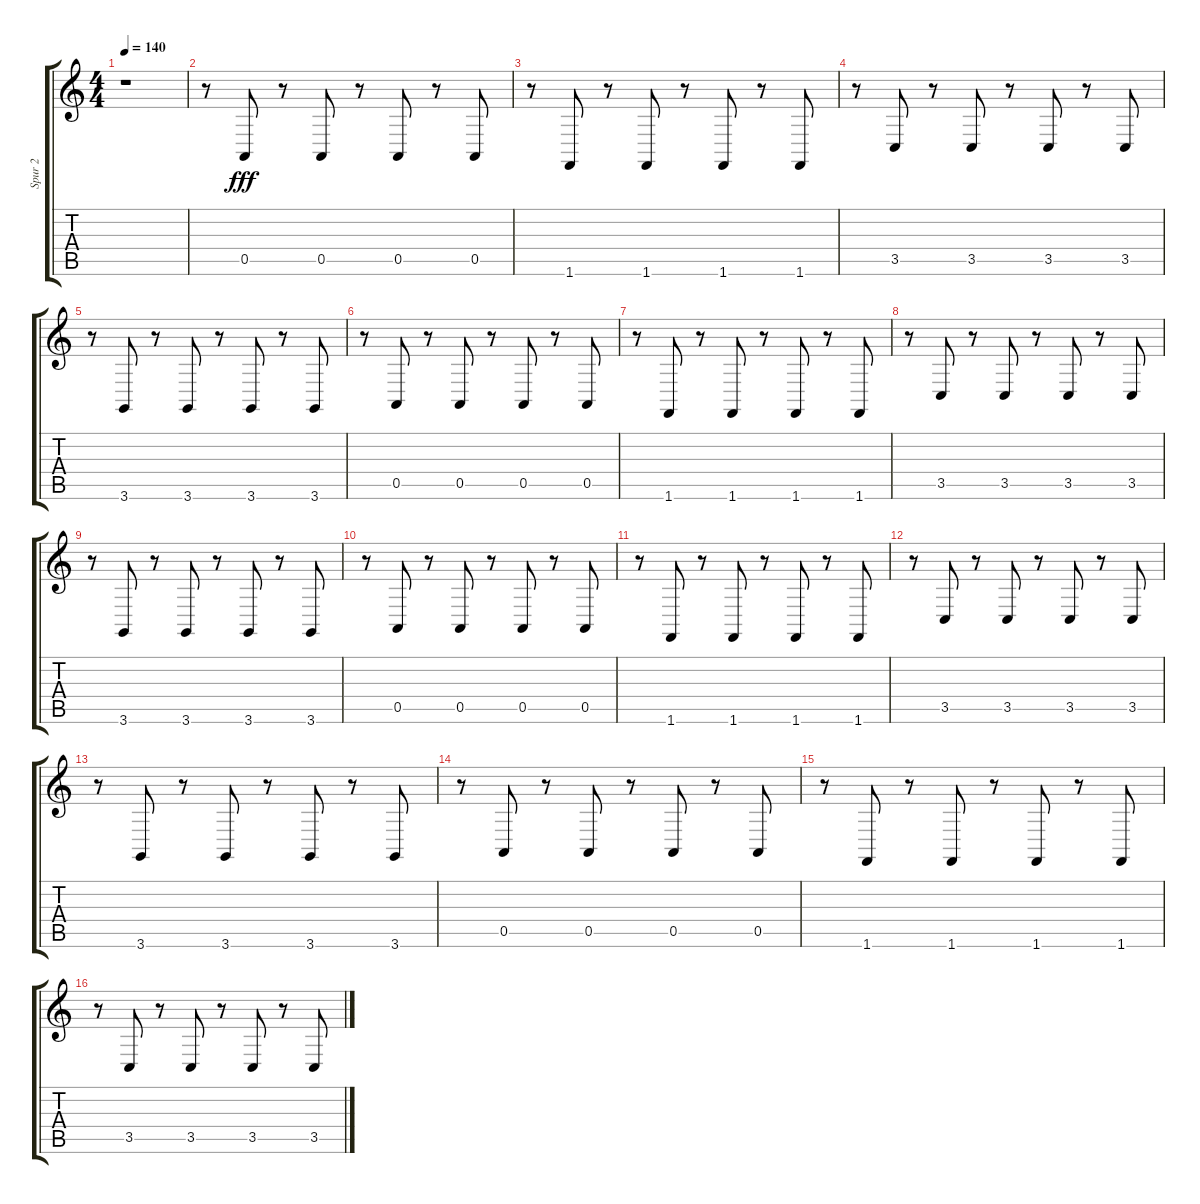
\track ("Spur 2" "Spur 2") {instrument fiddle}
\staff {score tabs}
\tuning (E4 B3 G3 D3 A2 E2) {hide}
\ts (4 4)
\tempo 140
\clef g2
\ks c
r.1{dy fff} |
r.8 0.5.8 r.8 0.5.8 r.8 0.5.8 r.8 0.5.8 |
r.8 1.6.8 r.8 1.6.8 r.8 1.6.8 r.8 1.6.8 |
r.8 3.5.8 r.8 3.5.8 r.8 3.5.8 r.8 3.5.8 |
r.8 3.6.8 r.8 3.6.8 r.8 3.6.8 r.8 3.6.8 |
r.8 0.5.8 r.8 0.5.8 r.8 0.5.8 r.8 0.5.8 |
r.8 1.6.8 r.8 1.6.8 r.8 1.6.8 r.8 1.6.8 |
r.8 3.5.8 r.8 3.5.8 r.8 3.5.8 r.8 3.5.8 |
r.8 3.6.8 r.8 3.6.8 r.8 3.6.8 r.8 3.6.8 |
r.8 0.5.8 r.8 0.5.8 r.8 0.5.8 r.8 0.5.8 |
r.8 1.6.8 r.8 1.6.8 r.8 1.6.8 r.8 1.6.8 |
r.8 3.5.8 r.8 3.5.8 r.8 3.5.8 r.8 3.5.8 |
r.8 3.6.8 r.8 3.6.8 r.8 3.6.8 r.8 3.6.8 |
r.8 0.5.8 r.8 0.5.8 r.8 0.5.8 r.8 0.5.8 |
r.8 1.6.8 r.8 1.6.8 r.8 1.6.8 r.8 1.6.8 |
r.8 3.5.8 r.8 3.5.8 r.8 3.5.8 r.8 3.5.8
